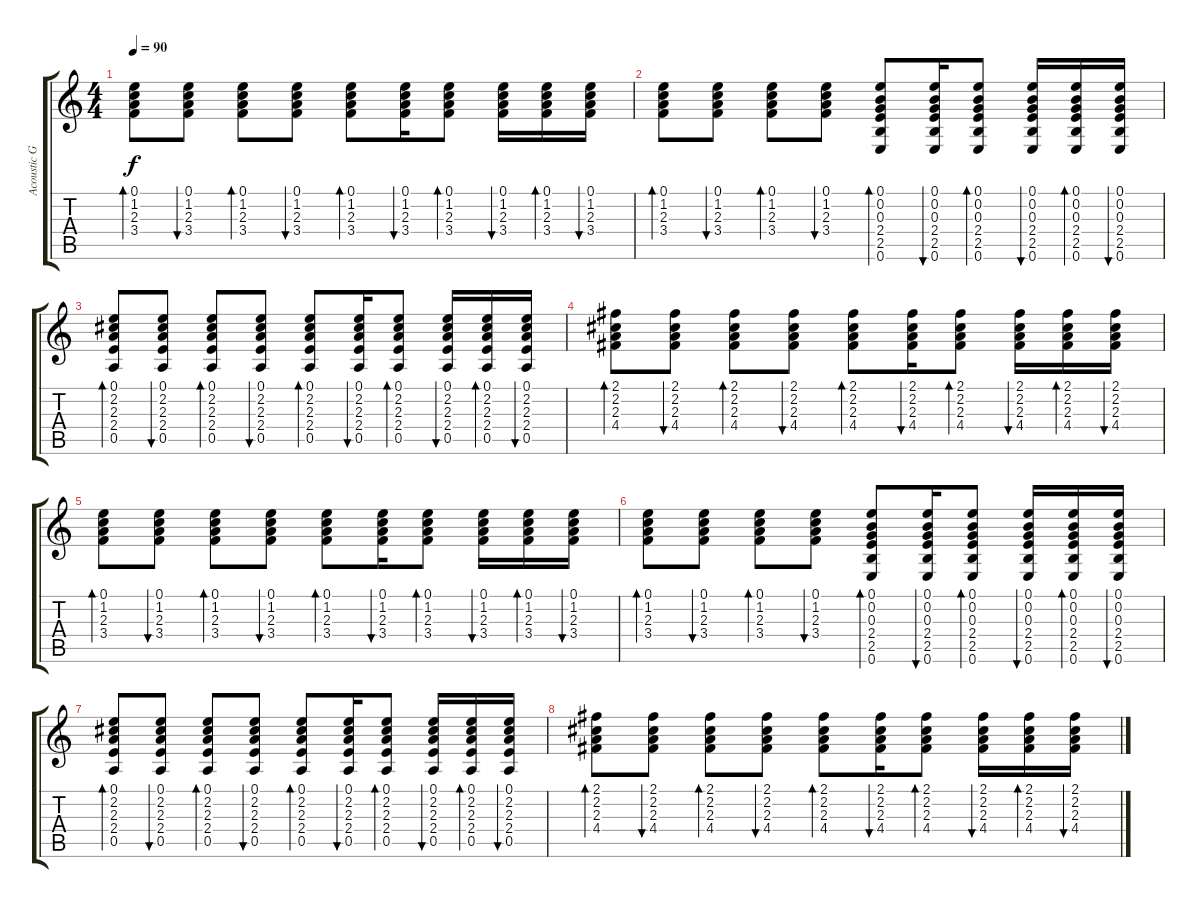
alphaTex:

\track ("Acoustic Guitar" "Acoustic G") {instrument acousticguitarsteel}
\staff {score tabs}
\tuning (E4 B3 G3 D3 A2 E2) {hide}
\ts (4 4)
\tempo 90
\clef g2
\ks c
(0.1 1.2 2.3 3.4).8{bd 30 dy f} (0.1 1.2 2.3 3.4).8{bu 30} (0.1 1.2 2.3 3.4).8{bd 30} (0.1 1.2 2.3 3.4).8{bu 30} (0.1 1.2 2.3 3.4).8{bd 30} (0.1 1.2 2.3 3.4).16{bu 30} (0.1 1.2 2.3 3.4).8{bd 30} (0.1 1.2 2.3 3.4).16{bu 30} (0.1 1.2 2.3 3.4).16{bd 30} (0.1 1.2 2.3 3.4).16{bu 60} |
(0.1 1.2 2.3 3.4).8{bd 30} (0.1 1.2 2.3 3.4).8{bu 30} (0.1 1.2 2.3 3.4).8{bd 30} (0.1 1.2 2.3 3.4).8{bu 30} (0.1 0.2 0.3 2.4 2.5 0.6).8{bd 30} (0.1 0.2 0.3 2.4 2.5 0.6).16{bu 30} (0.1 0.2 0.3 2.4 2.5 0.6).8{bd 30} (0.1 0.2 0.3 2.4 2.5 0.6).16{bu 30} (0.1 0.2 0.3 2.4 2.5 0.6).16{bd 30} (0.1 0.2 0.3 2.4 2.5 0.6).16{bu 60} |
(0.1 2.2 2.3 2.4 0.5).8{bd 30} (0.1 2.2 2.3 2.4 0.5).8{bu 30} (0.1 2.2 2.3 2.4 0.5).8{bd 30} (0.1 2.2 2.3 2.4 0.5).8{bu 30} (0.1 2.2 2.3 2.4 0.5).8{bd 30} (0.1 2.2 2.3 2.4 0.5).16{bu 30} (0.1 2.2 2.3 2.4 0.5).8{bd 30} (0.1 2.2 2.3 2.4 0.5).16{bu 30} (0.1 2.2 2.3 2.4 0.5).16{bd 30} (0.1 2.2 2.3 2.4 0.5).16{bu 60} |
(2.1 2.2 2.3 4.4).8{bd 30} (2.1 2.2 2.3 4.4).8{bu 30} (2.1 2.2 2.3 4.4).8{bd 30} (2.1 2.2 2.3 4.4).8{bu 30} (2.1 2.2 2.3 4.4).8{bd 30} (2.1 2.2 2.3 4.4).16{bu 30} (2.1 2.2 2.3 4.4).8{bd 30} (2.1 2.2 2.3 4.4).16{bu 30} (2.1 2.2 2.3 4.4).16{bd 30} (2.1 2.2 2.3 4.4).16{bu 60} |
(0.1 1.2 2.3 3.4).8{bd 30} (0.1 1.2 2.3 3.4).8{bu 30} (0.1 1.2 2.3 3.4).8{bd 30} (0.1 1.2 2.3 3.4).8{bu 30} (0.1 1.2 2.3 3.4).8{bd 30} (0.1 1.2 2.3 3.4).16{bu 30} (0.1 1.2 2.3 3.4).8{bd 30} (0.1 1.2 2.3 3.4).16{bu 30} (0.1 1.2 2.3 3.4).16{bd 30} (0.1 1.2 2.3 3.4).16{bu 60} |
(0.1 1.2 2.3 3.4).8{bd 30} (0.1 1.2 2.3 3.4).8{bu 30} (0.1 1.2 2.3 3.4).8{bd 30} (0.1 1.2 2.3 3.4).8{bu 30} (0.1 0.2 0.3 2.4 2.5 0.6).8{bd 30} (0.1 0.2 0.3 2.4 2.5 0.6).16{bu 30} (0.1 0.2 0.3 2.4 2.5 0.6).8{bd 30} (0.1 0.2 0.3 2.4 2.5 0.6).16{bu 30} (0.1 0.2 0.3 2.4 2.5 0.6).16{bd 30} (0.1 0.2 0.3 2.4 2.5 0.6).16{bu 60} |
(0.1 2.2 2.3 2.4 0.5).8{bd 30} (0.1 2.2 2.3 2.4 0.5).8{bu 30} (0.1 2.2 2.3 2.4 0.5).8{bd 30} (0.1 2.2 2.3 2.4 0.5).8{bu 30} (0.1 2.2 2.3 2.4 0.5).8{bd 30} (0.1 2.2 2.3 2.4 0.5).16{bu 30} (0.1 2.2 2.3 2.4 0.5).8{bd 30} (0.1 2.2 2.3 2.4 0.5).16{bu 30} (0.1 2.2 2.3 2.4 0.5).16{bd 30} (0.1 2.2 2.3 2.4 0.5).16{bu 60} |
(2.1 2.2 2.3 4.4).8{bd 30} (2.1 2.2 2.3 4.4).8{bu 30} (2.1 2.2 2.3 4.4).8{bd 30} (2.1 2.2 2.3 4.4).8{bu 30} (2.1 2.2 2.3 4.4).8{bd 30} (2.1 2.2 2.3 4.4).16{bu 30} (2.1 2.2 2.3 4.4).8{bd 30} (2.1 2.2 2.3 4.4).16{bu 30} (2.1 2.2 2.3 4.4).16{bd 30} (2.1 2.2 2.3 4.4).16{bu 60}
